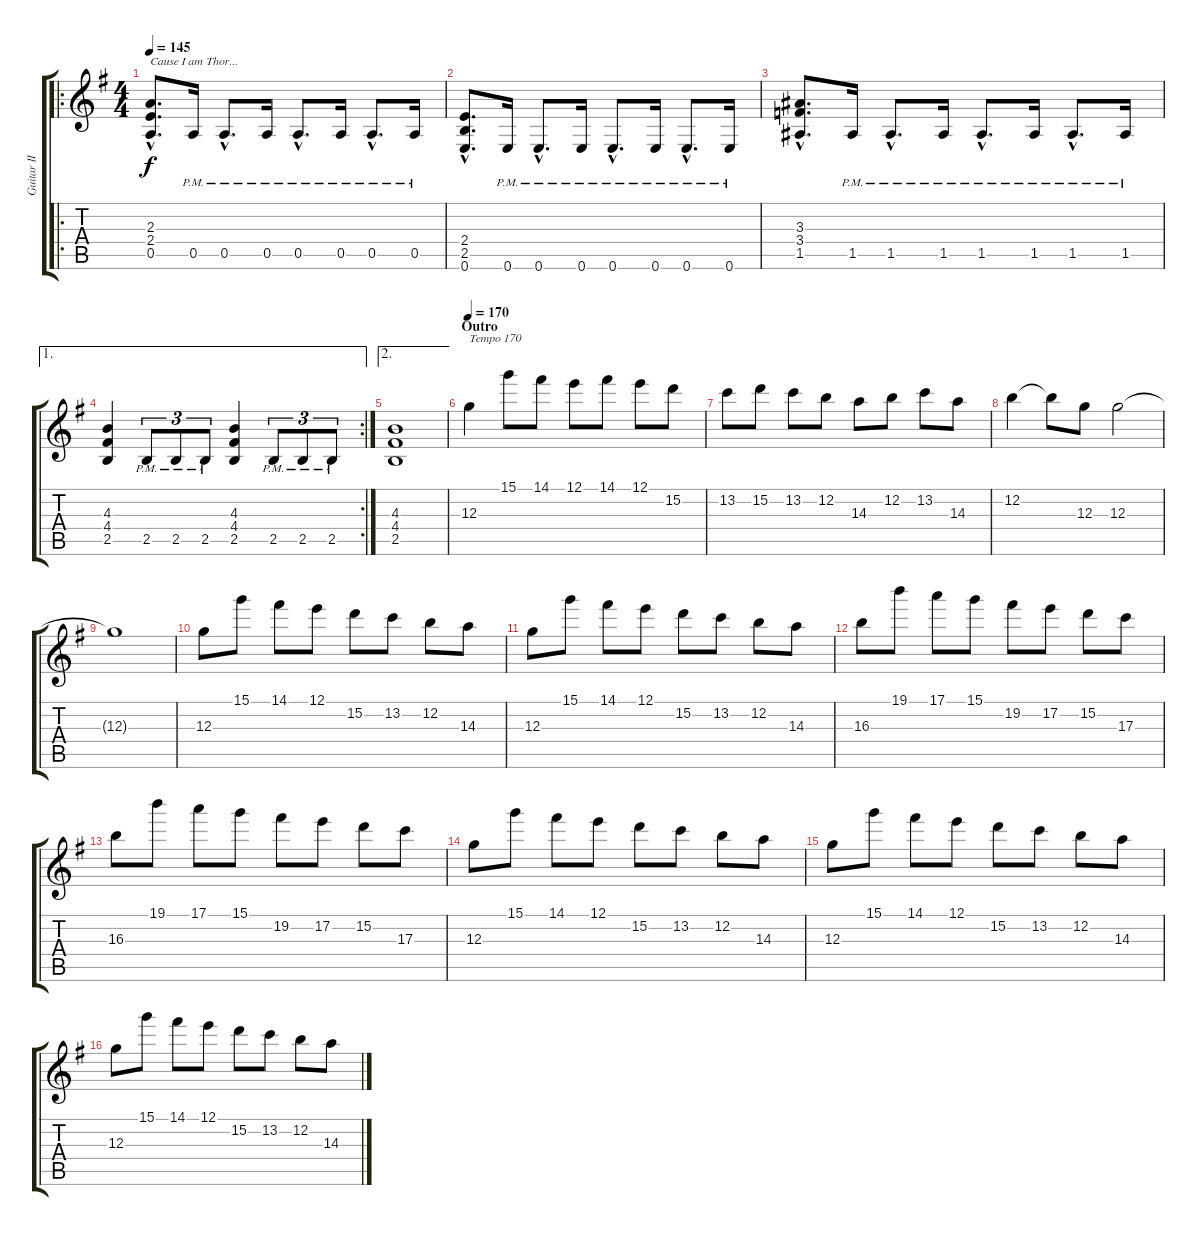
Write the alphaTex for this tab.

\track ("Guitar II" "Guitar II") {instrument distortionguitar}
\staff {score tabs}
\tuning (E4 B3 G3 D3 A2 E2) {hide}
\ro
\ts (4 4)
\tempo 145
\clef g2
\ks eminor
(2.3{hac} 2.4{hac} 0.5{hac}).8{d txt "Cause I am Thor..." dy f} 0.5{pm}.16 0.5{hac pm}.8{d} 0.5{pm}.16 0.5{hac pm}.8{d} 0.5{pm}.16 0.5{hac pm}.8{d} 0.5{pm}.16 |
(2.4{hac} 2.5{hac} 0.6{hac}).8{d} 0.6{pm}.16 0.6{hac pm}.8{d} 0.6{pm}.16 0.6{hac pm}.8{d} 0.6{pm}.16 0.6{hac pm}.8{d} 0.6{pm}.16 |
(3.3{hac} 3.4{hac} 1.5{hac}).8{d} 1.5{pm}.16 1.5{hac pm}.8{d} 1.5{pm}.16 1.5{hac pm}.8{d} 1.5{pm}.16 1.5{hac pm}.8{d} 1.5{pm}.16 |
\ae 1
\rc 2
(4.3 4.4 2.5).4 2.5{pm}.8{tu (3 2)} 2.5{pm}.8{tu (3 2)} 2.5{pm}.8{tu (3 2)} (4.3 4.4 2.5).4 2.5{pm}.8{tu (3 2)} 2.5{pm}.8{tu (3 2)} 2.5{pm}.8{tu (3 2)} |
\ae 2
(4.3 4.4 2.5).1 |
\section ("" "Outro")
\tempo 170
12.3.4{txt "Tempo 170"} 15.1.8 14.1.8 12.1.8 14.1.8 12.1.8 15.2.8 |
13.2.8 15.2.8 13.2.8 12.2.8 14.3.8 12.2.8 13.2.8 14.3.8 |
12.2.4 12.2{t}.8 12.3.8 12.3.2 |
12.3{t}.1 |
12.3.8 15.1.8 14.1.8 12.1.8 15.2.8 13.2.8 12.2.8 14.3.8 |
12.3.8 15.1.8 14.1.8 12.1.8 15.2.8 13.2.8 12.2.8 14.3.8 |
16.3.8 19.1.8 17.1.8 15.1.8 19.2.8 17.2.8 15.2.8 17.3.8 |
16.3.8 19.1.8 17.1.8 15.1.8 19.2.8 17.2.8 15.2.8 17.3.8 |
12.3.8 15.1.8 14.1.8 12.1.8 15.2.8 13.2.8 12.2.8 14.3.8 |
12.3.8 15.1.8 14.1.8 12.1.8 15.2.8 13.2.8 12.2.8 14.3.8 |
12.3.8 15.1.8 14.1.8 12.1.8 15.2.8 13.2.8 12.2.8 14.3.8
